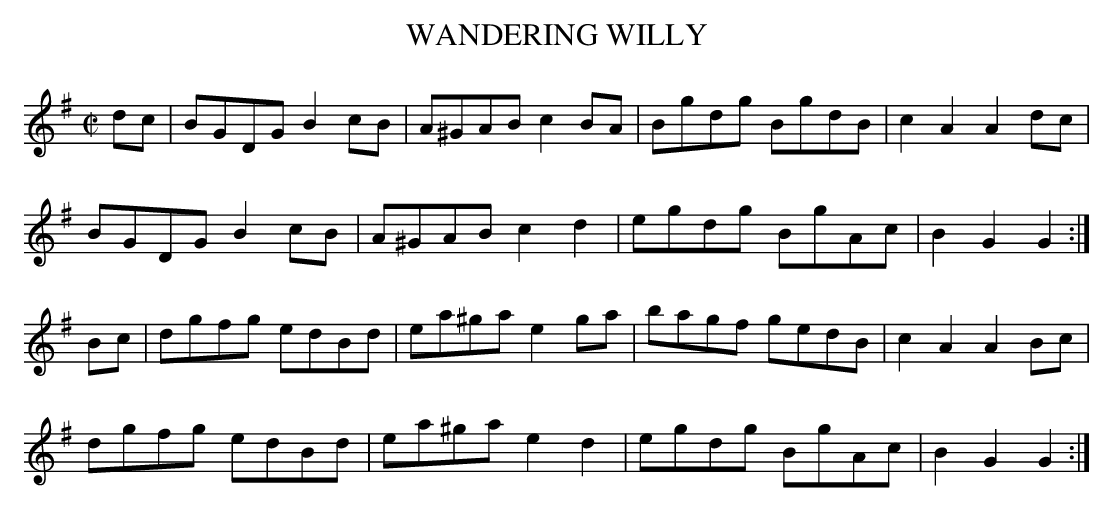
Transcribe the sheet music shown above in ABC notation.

X:1
T:WANDERING WILLY
M:C|
L:1/8
K:G
dc|BGDG B2cB|A^GAB c2BA|Bgdg BgdB|c2A2 A2dc|
BGDG B2cB|A^GAB c2d2|egdg BgAc|B2G2 G2:|
Bc|dgfg edBd|ea^ga e2ga|bagf gedB|c2A2 A2Bc|
dgfg edBd|ea^ga e2d2|egdg BgAc|B2G2 G2:|
